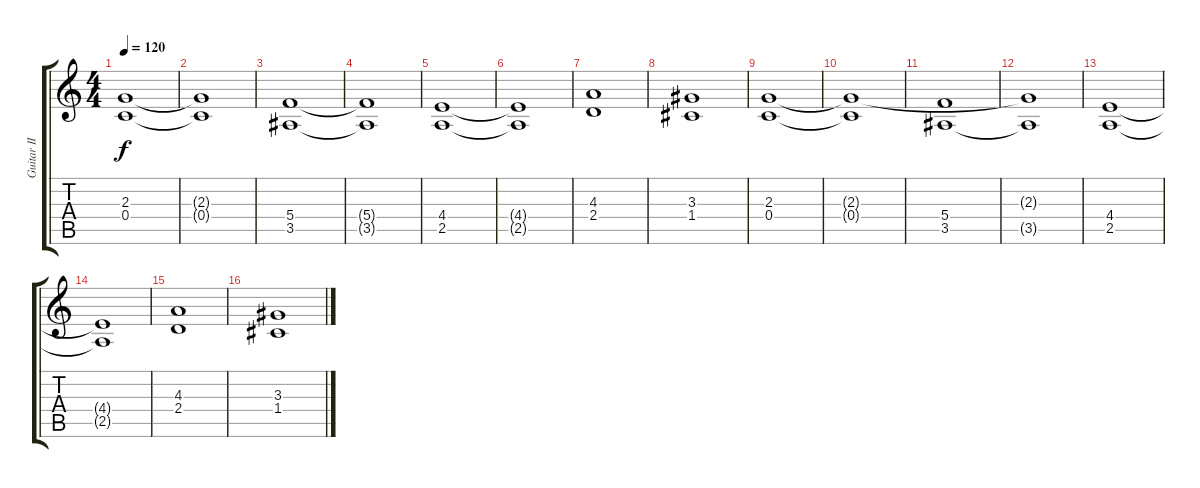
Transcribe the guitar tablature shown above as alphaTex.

\track ("Guitar II" "Guitar II") {instrument distortionguitar}
\staff {score tabs}
\tuning (D4 A3 F3 C3 G2 D2) {hide}
\ts (4 4)
\tempo 120
\clef g2
\ks c
(2.3 0.4).1{dy f} |
(2.3{t} 0.4{t}).1 |
(5.4 3.5).1 |
(5.4{t} 3.5{t}).1 |
(4.4 2.5).1 |
(4.4{t} 2.5{t}).1 |
(4.3 2.4).1 |
(3.3 1.4).1 |
(2.3 0.4).1 |
(2.3{t} 0.4{t}).1 |
(5.4 3.5).1 |
(2.3{t} 3.5{t}).1 |
(4.4 2.5).1 |
(4.4{t} 2.5{t}).1 |
(4.3 2.4).1 |
(3.3 1.4).1
